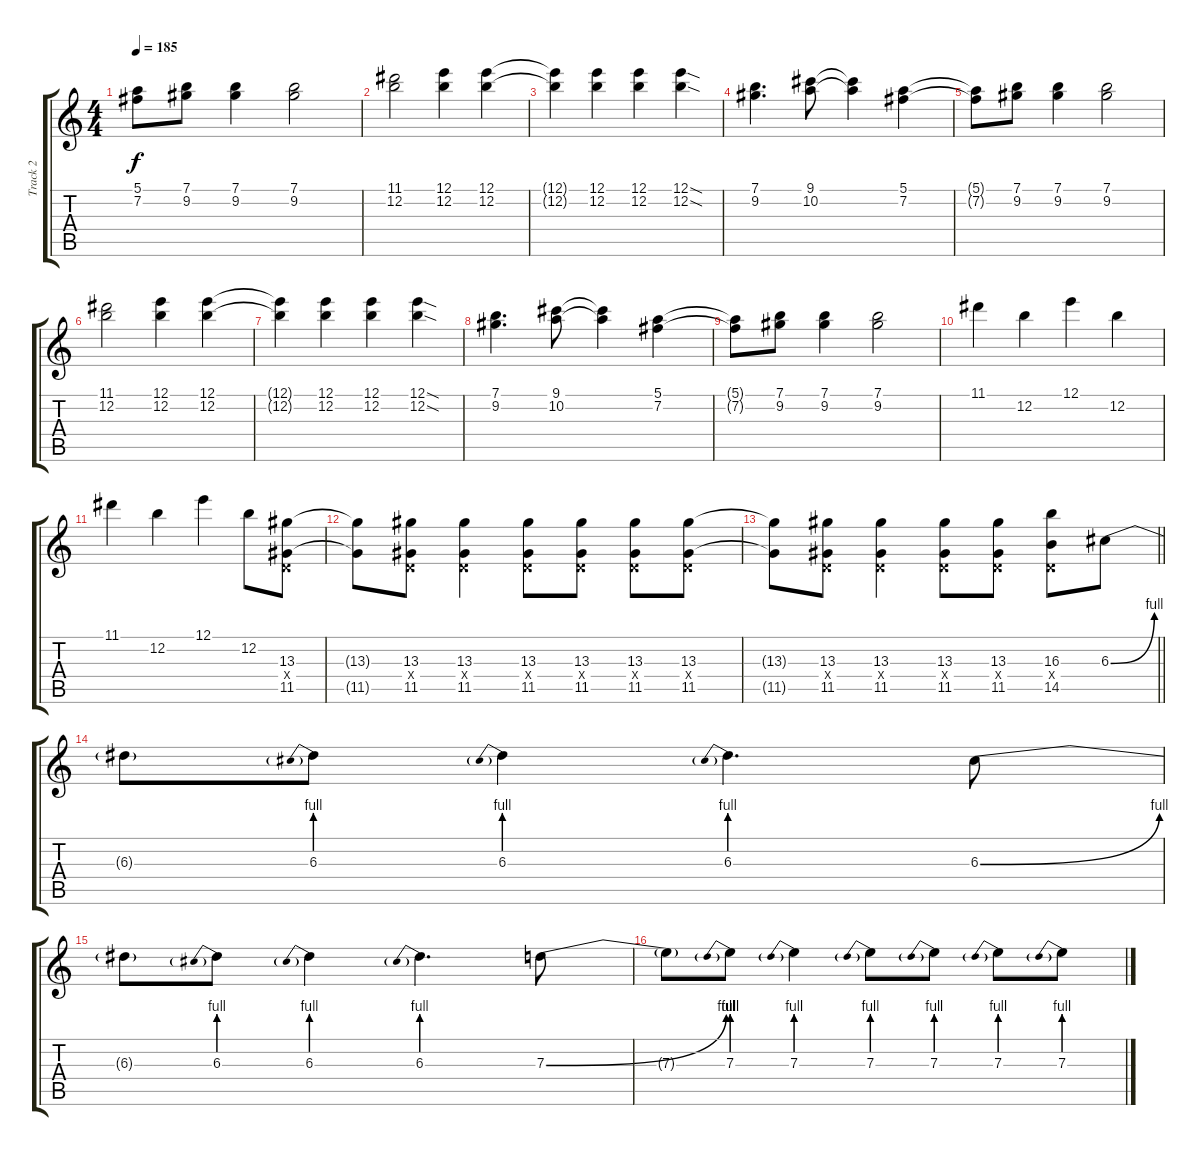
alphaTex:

\track ("Track 2" "Track 2") {instrument overdrivenguitar}
\staff {score tabs}
\tuning (E4 B3 G3 D3 A2 E2) {hide}
\ts (4 4)
\tempo 185
\clef g2
\ks c
(5.1{t} 7.2{t}).8{dy f} (7.1 9.2).8 (7.1 9.2).4 (7.1 9.2).2 |
(11.1 12.2).2 (12.1 12.2).4 (12.1 12.2).4 |
(12.1{t} 12.2{t}).4 (12.1 12.2).4 (12.1 12.2).4 (12.1{sod} 12.2{sod}).4 |
(7.1 9.2).4{d} (9.1 10.2).8 (9.1{t} 10.2{t}).4 (5.1 7.2).4 |
(5.1{t} 7.2{t}).8 (7.1 9.2).8 (7.1 9.2).4 (7.1 9.2).2 |
(11.1 12.2).2 (12.1 12.2).4 (12.1 12.2).4 |
(12.1{t} 12.2{t}).4 (12.1 12.2).4 (12.1 12.2).4 (12.1{sod} 12.2{sod}).4 |
(7.1 9.2).4{d} (9.1 10.2).8 (9.1{t} 10.2{t}).4 (5.1 7.2).4 |
(5.1{t} 7.2{t}).8 (7.1 9.2).8 (7.1 9.2).4 (7.1 9.2).2 |
11.1.4 12.2.4 12.1.4 12.2.4 |
11.1.4 12.2.4 12.1.4 12.2.8 (13.3 0.4{x} 11.5).8 |
(13.3{t} 11.5{t}).8 (13.3 0.4{x} 11.5).8 (13.3 0.4{x} 11.5).4 (13.3 0.4{x} 11.5).8 (13.3 0.4{x} 11.5).8 (13.3 0.4{x} 11.5).8 (13.3 0.4{x} 11.5).8 |
\barLineRight lightlight
(13.3{t} 11.5{t}).8 (13.3 0.4{x} 11.5).8 (13.3 0.4{x} 11.5).4 (13.3 0.4{x} 11.5).8 (13.3 0.4{x} 11.5).8 (16.3 0.4{x} 14.5).8 6.3{be (bend 0 0 60 4)}.8 |
6.3{t}.8 6.3{be (prebend 0 4 60 4)}.8 6.3{be (prebend 0 4 60 4)}.4 6.3{be (prebend 0 4 60 4)}.4{d} 6.3{be (bend 0 0 60 4)}.8 |
6.3{t}.8 6.3{be (prebend 0 4 60 4)}.8 6.3{be (prebend 0 4 60 4)}.4 6.3{be (prebend 0 4 60 4)}.4{d} 7.3{be (bend 0 0 60 4)}.8 |
7.3{t}.8 7.3{be (prebend 0 4 60 4)}.8 7.3{be (prebend 0 4 60 4)}.4 7.3{be (prebend 0 4 60 4)}.8 7.3{be (prebend 0 4 60 4)}.8 7.3{be (prebend 0 4 60 4)}.8 7.3{be (prebend 0 4 60 4)}.8
